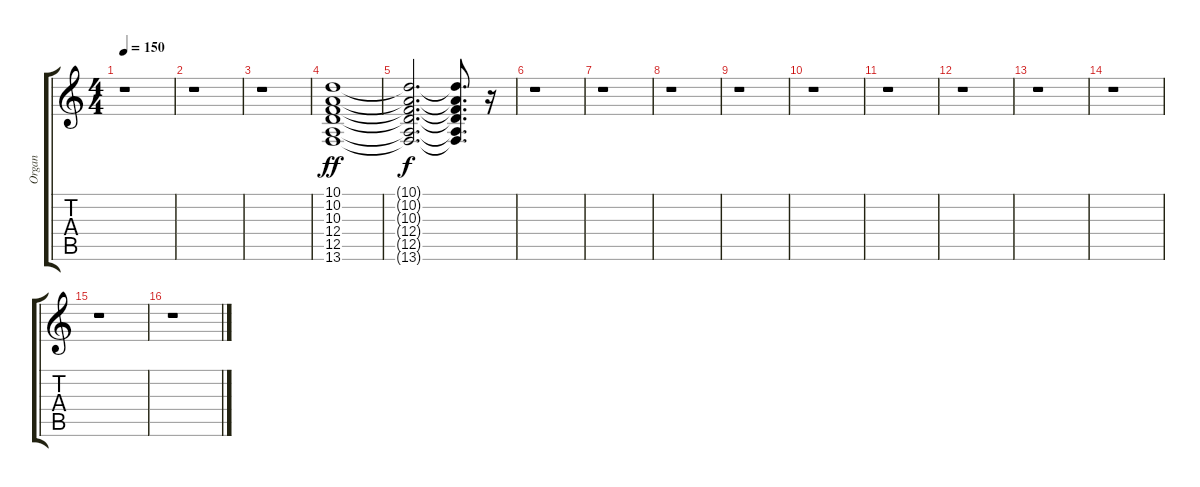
\track ("Organ" "Organ") {instrument churchorgan}
\staff {score tabs}
\tuning (E4 B3 G3 D3 A2 E2) {hide}
\ts (4 4)
\tempo 150
\clef g2
\ks c
r.1{dy f} |
r.1 |
r.1 |
(10.1 10.2 10.3 12.4 12.5 13.6).1{dy ff} |
(10.1{t} 10.2{t} 10.3{t} 12.4{t} 12.5{t} 13.6{t}).2{d dy f} (10.1{t} 10.2{t} 10.3{t} 12.4{t} 12.5{t} 13.6{t}).8{d} r.16 |
r.1 |
r.1 |
r.1 |
r.1 |
r.1 |
r.1 |
r.1 |
r.1 |
r.1 |
r.1 |
r.1
